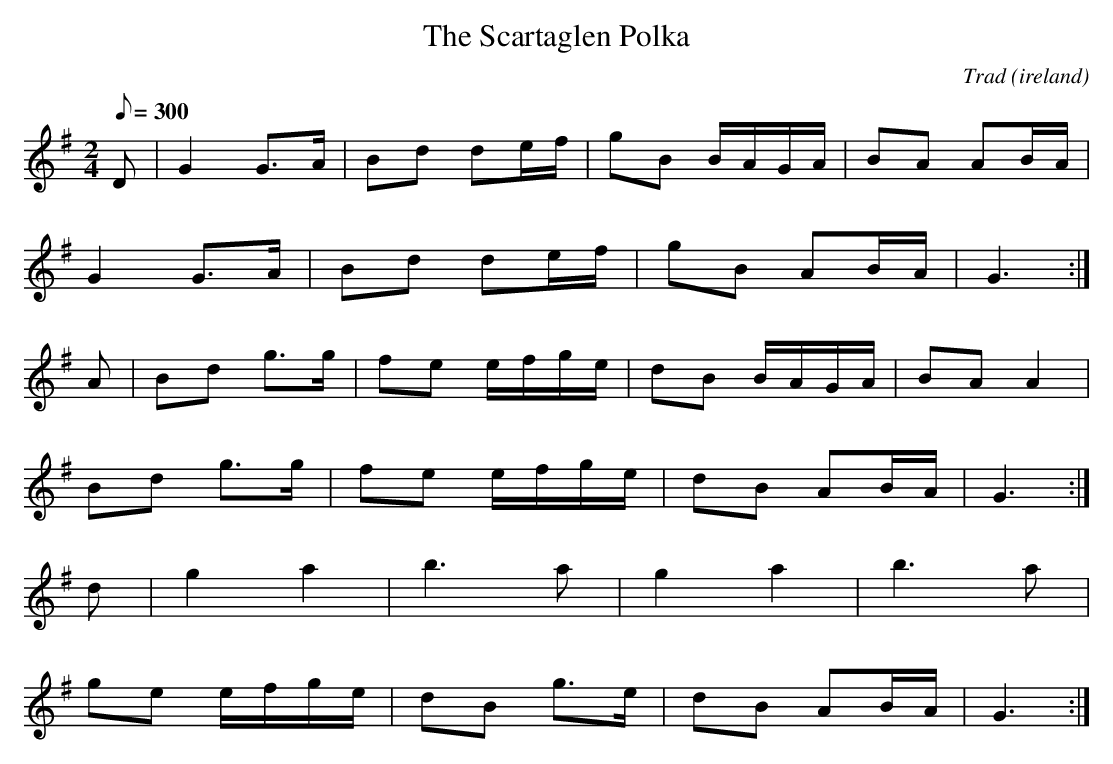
X:1
T:The Scartaglen Polka
O:ireland
M:2/4
L:1/8
Q:300
C:Trad
K:G
D|G2 G>A|Bd de/2f/2|gB B/2A/2G/2A/2|BA AB/2A/2|!
G2 G>A|Bd de/2f/2|gB AB/2A/2|G3:|!
A|Bd g>g|fe e/2f/2g/2e/2|dB B/2A/2G/2A/2| BA A2|!
Bd g>g|fe e/2f/2g/2e/2|dB AB/2A/2|G3:|!
d|g2 a2|b3 a|g2 a2|b3 a|!
ge e/2f/2g/2e/2|dB g>e|dB AB/2A/2|G3:|!
